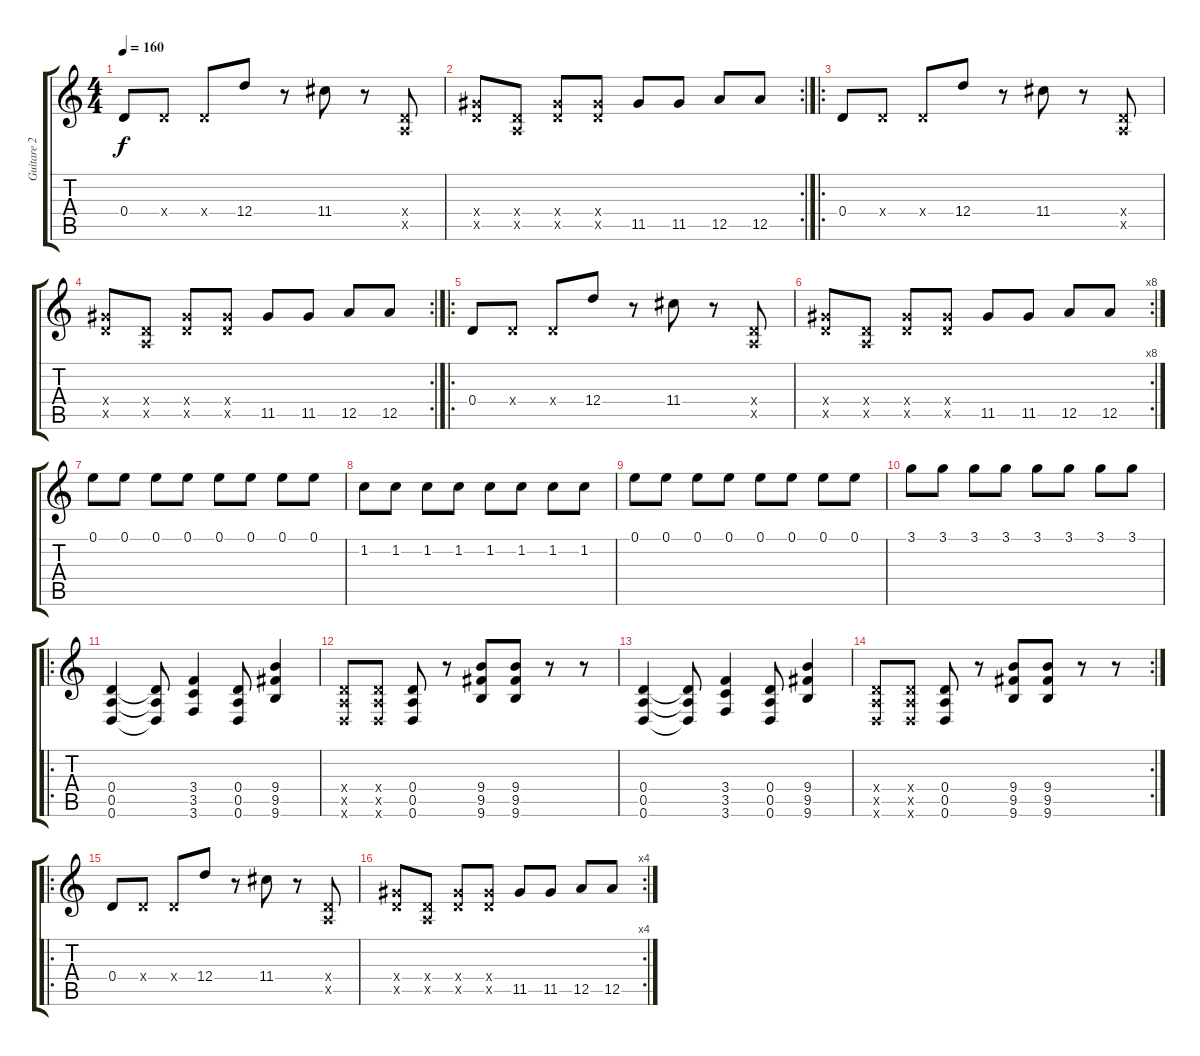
\track ("Guitare 2" "Guitare 2") {instrument distortionguitar}
\staff {score tabs}
\tuning (E4 B3 G3 D3 A2 D2) {hide}
\ts (4 4)
\tempo 160
\clef g2
\ks c
0.4.8{dy f instrument distortionguitar} 0.4{x}.8 0.4{x}.8 12.4.8 r.8 11.4.8 r.8 (0.4{x} 0.5{x}).8 |
\rc 2
(0.4{x} 11.5{x}).8 (0.4{x} 0.5{x}).8 (0.4{x} 11.5{x}).8 (0.4{x} 11.5{x}).8 11.5.8 11.5.8 12.5.8 12.5.8 |
\ro
0.4.8 0.4{x}.8 0.4{x}.8 12.4.8 r.8 11.4.8 r.8 (0.4{x} 0.5{x}).8 |
\rc 2
(0.4{x} 11.5{x}).8 (0.4{x} 0.5{x}).8 (0.4{x} 11.5{x}).8 (0.4{x} 11.5{x}).8 11.5.8 11.5.8 12.5.8 12.5.8 |
\ro
0.4.8 0.4{x}.8 0.4{x}.8 12.4.8 r.8 11.4.8 r.8 (0.4{x} 0.5{x}).8 |
\rc 8
(0.4{x} 11.5{x}).8 (0.4{x} 0.5{x}).8 (0.4{x} 11.5{x}).8 (0.4{x} 11.5{x}).8 11.5.8 11.5.8 12.5.8 12.5.8 |
0.1.8 0.1.8 0.1.8 0.1.8 0.1.8 0.1.8 0.1.8 0.1.8 |
1.2.8 1.2.8 1.2.8 1.2.8 1.2.8 1.2.8 1.2.8 1.2.8 |
0.1.8 0.1.8 0.1.8 0.1.8 0.1.8 0.1.8 0.1.8 0.1.8 |
3.1.8 3.1.8 3.1.8 3.1.8 3.1.8 3.1.8 3.1.8 3.1.8 |
\ro
(0.4 0.5 0.6).4 (0.4{t} 0.5{t} 0.6{t}).8 (3.4 3.5 3.6).4 (0.4 0.5 0.6).8 (9.4 9.5 9.6).4 |
(0.4{x} 0.5{x} 0.6{x}).8 (0.4{x} 0.5{x} 0.6{x}).8 (0.4 0.5 0.6).8 r.8 (9.4 9.5 9.6).8 (9.4 9.5 9.6).8 r.8 r.8 |
(0.4 0.5 0.6).4 (0.4{t} 0.5{t} 0.6{t}).8 (3.4 3.5 3.6).4 (0.4 0.5 0.6).8 (9.4 9.5 9.6).4 |
\rc 2
(0.4{x} 0.5{x} 0.6{x}).8 (0.4{x} 0.5{x} 0.6{x}).8 (0.4 0.5 0.6).8 r.8 (9.4 9.5 9.6).8 (9.4 9.5 9.6).8 r.8 r.8 |
\ro
0.4.8 0.4{x}.8 0.4{x}.8 12.4.8 r.8 11.4.8 r.8 (0.4{x} 0.5{x}).8 |
\rc 4
(0.4{x} 11.5{x}).8 (0.4{x} 0.5{x}).8 (0.4{x} 11.5{x}).8 (0.4{x} 11.5{x}).8 11.5.8 11.5.8 12.5.8 12.5.8
